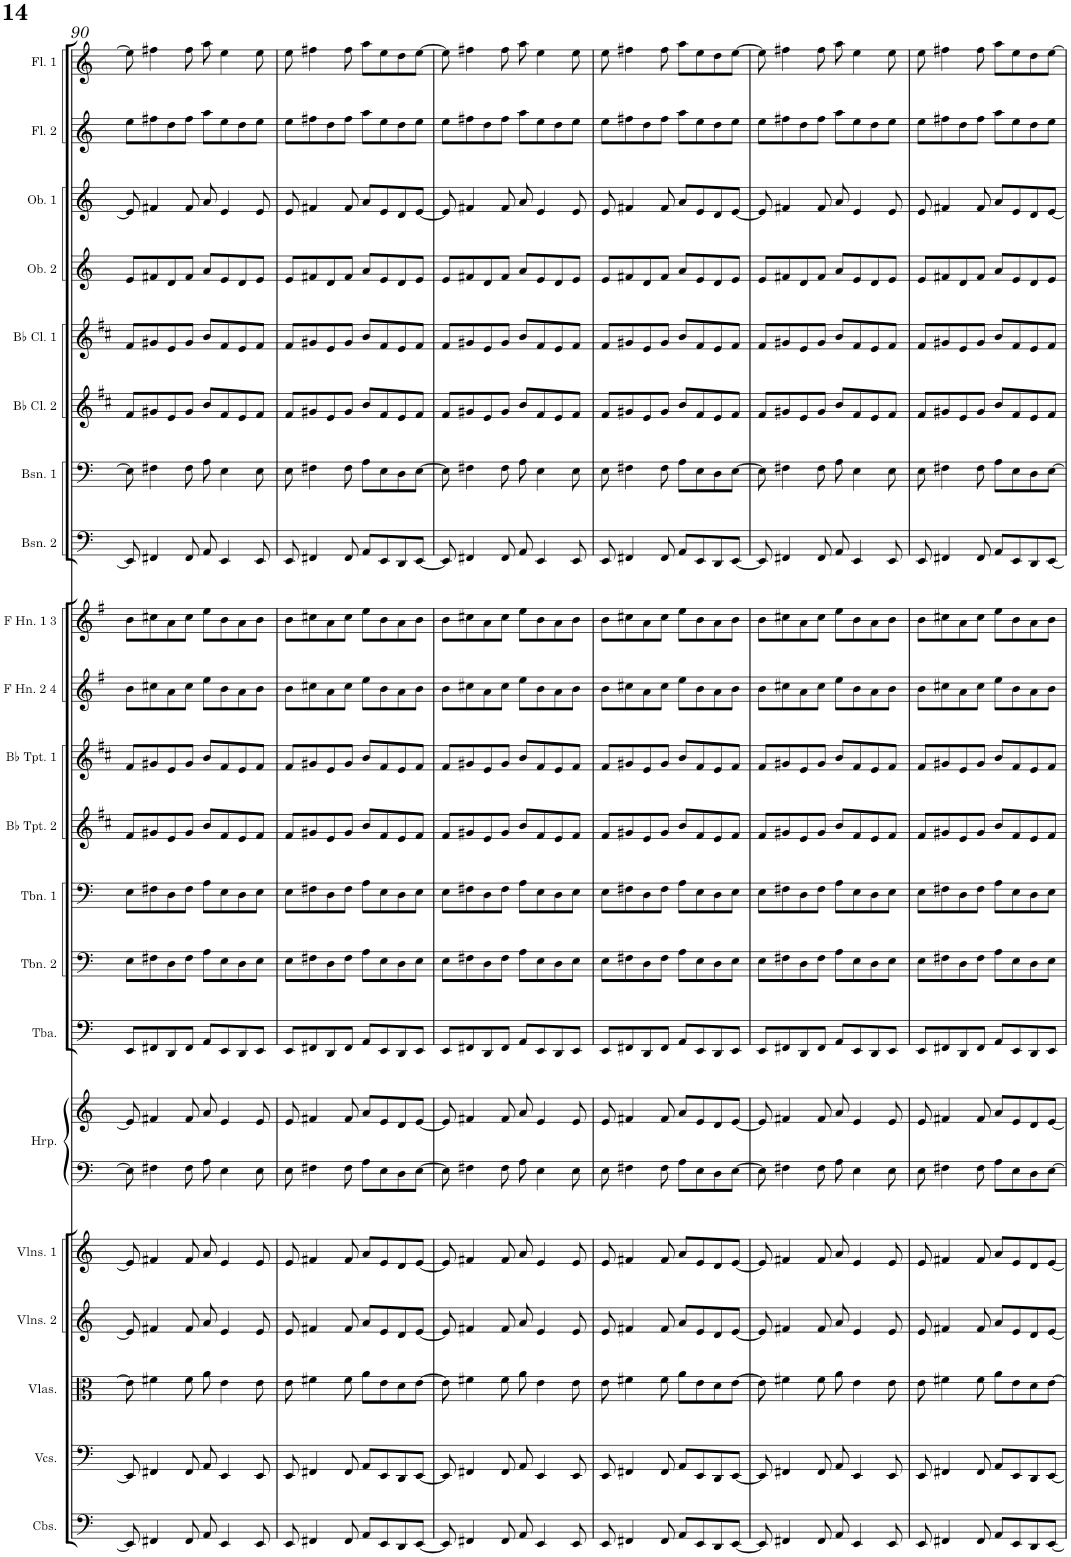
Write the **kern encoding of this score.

**kern	**kern	**kern	**kern	**kern	**kern	**kern	**kern	**kern	**kern	**kern	**kern	**kern	**kern	**kern	**kern	**kern	**kern	**kern	**kern	**kern	**kern
*part21	*part20	*part19	*part18	*part17	*part16	*part16	*part15	*part14	*part13	*part12	*part11	*part10	*part9	*part8	*part7	*part6	*part5	*part4	*part3	*part2	*part1
*staff22	*staff21	*staff20	*staff19	*staff18	*staff17	*staff16	*staff15	*staff14	*staff13	*staff12	*staff11	*staff10	*staff9	*staff8	*staff7	*staff6	*staff5	*staff4	*staff3	*staff2	*staff1
*I"Contrabasses	*I"Violoncellos	*I"Violas	*I"Violins 2	*I"Violins 1	*I"Harp	*	*I"Tuba	*I"Trombone 2	*I"Trombone 1	*I"Bb Trumpet 2	*I"Bb Trumpet 1	*I"F Horn 2 &amp; 4	*I"F Horn 1 &amp; 3	*I"Bassoon 2	*I"Bassoon 1	*I"Bb Clarinet 2	*I"Bb Clarinet 1	*I"Oboe 2	*I"Oboe 1	*I"Flute 2	*I"Flute 1
*I'Cbs.	*I'Vcs.	*I'Vlas.	*I'Vlns. 2	*I'Vlns. 1	*I'Hrp.	*	*I'Tba.	*I'Tbn. 2	*I'Tbn. 1	*I'Bb Tpt. 2	*I'Bb Tpt. 1	*I'F Hn. 2 4	*I'F Hn. 1 3	*I'Bsn. 2	*I'Bsn. 1	*I'Bb Cl. 2	*I'Bb Cl. 1	*I'Ob. 2	*I'Ob. 1	*I'Fl. 2	*I'Fl. 1
!!LO:PB:g=z
*clefF4	*clefF4	*clefC3	*clefG2	*clefG2	*clefF4	*clefG2	*clefF4	*clefF4	*clefF4	*clefG2	*clefG2	*clefG2	*clefG2	*clefF4	*clefF4	*clefG2	*clefG2	*clefG2	*clefG2	*clefG2	*clefG2
*Trd7c12	*	*	*	*	*	*	*	*	*	*Trd1c2	*Trd1c2	*Trd4c7	*Trd4c7	*	*	*Trd1c2	*Trd1c2	*	*	*	*
*k[]	*k[]	*k[]	*k[]	*k[]	*k[]	*k[]	*k[]	*k[]	*k[]	*k[f#c#]	*k[f#c#]	*k[f#]	*k[f#]	*k[]	*k[]	*k[f#c#]	*k[f#c#]	*k[]	*k[]	*k[]	*k[]
*M4/4	*M4/4	*M4/4	*M4/4	*M4/4	*M4/4	*M4/4	*M4/4	*M4/4	*M4/4	*M4/4	*M4/4	*M4/4	*M4/4	*M4/4	*M4/4	*M4/4	*M4/4	*M4/4	*M4/4	*M4/4	*M4/4
=90	=90	=90	=90	=90	=90	=90	=90	=90	=90	=90	=90	=90	=90	=90	=90	=90	=90	=90	=90	=90	=90
8EE/]	8EE/]	8e\]	8e/]	8e/]	8E\]	8e/]	8EE/L	8E\L	8E\L	8f#/L	8f#/L	8b\L	8b\L	8EE/]	8E\]	8f#/L	8f#/L	8e/L	8e/]	8ee\L	8ee\]
4FF#X/	4FF#X/	4f#X\	4f#X/	4f#X/	4F#X\	4f#X/	8FF#X/	8F#X\	8F#X\	8g#X/	8g#X/	8cc#X\	8cc#X\	4FF#X/	4F#X\	8g#X/	8g#X/	8f#X/	4f#X/	8ff#X\	4ff#X\
.	.	.	.	.	.	.	8DD/	8D\	8D\	8e/	8e/	8a\	8a\	.	.	8e/	8e/	8d/	.	8dd\	.
8FF#/	8FF#/	8f#\	8f#/	8f#/	8F#\	8f#/	8FF#/J	8F#\J	8F#\J	8g#/J	8g#/J	8cc#\J	8cc#\J	8FF#/	8F#\	8g#/J	8g#/J	8f#/J	8f#/	8ff#\J	8ff#\
8AA/	8AA/	8a\	8a/	8a/	8A\	8a/	8AA/L	8A\L	8A\L	8b/L	8b/L	8ee\L	8ee\L	8AA/	8A\	8b/L	8b/L	8a/L	8a/	8aa\L	8aa\
4EE/	4EE/	4e\	4e/	4e/	4E\	4e/	8EE/	8E\	8E\	8f#/	8f#/	8b\	8b\	4EE/	4E\	8f#/	8f#/	8e/	4e/	8ee\	4ee\
.	.	.	.	.	.	.	8DD/	8D\	8D\	8e/	8e/	8a\	8a\	.	.	8e/	8e/	8d/	.	8dd\	.
8EE/	8EE/	8e\	8e/	8e/	8E\	8e/	8EE/J	8E\J	8E\J	8f#/J	8f#/J	8b\J	8b\J	8EE/	8E\	8f#/J	8f#/J	8e/J	8e/	8ee\J	8ee\
=91	=91	=91	=91	=91	=91	=91	=91	=91	=91	=91	=91	=91	=91	=91	=91	=91	=91	=91	=91	=91	=91
8EE/	8EE/	8e\	8e/	8e/	8E\	8e/	8EE/L	8E\L	8E\L	8f#/L	8f#/L	8b\L	8b\L	8EE/	8E\	8f#/L	8f#/L	8e/L	8e/	8ee\L	8ee\
4FF#X/	4FF#X/	4f#X\	4f#X/	4f#X/	4F#X\	4f#X/	8FF#X/	8F#X\	8F#X\	8g#X/	8g#X/	8cc#X\	8cc#X\	4FF#X/	4F#X\	8g#X/	8g#X/	8f#X/	4f#X/	8ff#X\	4ff#X\
.	.	.	.	.	.	.	8DD/	8D\	8D\	8e/	8e/	8a\	8a\	.	.	8e/	8e/	8d/	.	8dd\	.
8FF#/	8FF#/	8f#\	8f#/	8f#/	8F#\	8f#/	8FF#/J	8F#\J	8F#\J	8g#/J	8g#/J	8cc#\J	8cc#\J	8FF#/	8F#\	8g#/J	8g#/J	8f#/J	8f#/	8ff#\J	8ff#\
8AA/L	8AA/L	8a\L	8a/L	8a/L	8A\L	8a/L	8AA/L	8A\L	8A\L	8b/L	8b/L	8ee\L	8ee\L	8AA/L	8A\L	8b/L	8b/L	8a/L	8a/L	8aa\L	8aa\L
8EE/	8EE/	8e\	8e/	8e/	8E\	8e/	8EE/	8E\	8E\	8f#/	8f#/	8b\	8b\	8EE/	8E\	8f#/	8f#/	8e/	8e/	8ee\	8ee\
8DD/	8DD/	8d\	8d/	8d/	8D\	8d/	8DD/	8D\	8D\	8e/	8e/	8a\	8a\	8DD/	8D\	8e/	8e/	8d/	8d/	8dd\	8dd\
[8EE/J	[8EE/J	[8e\J	[8e/J	[8e/J	[8E\J	[8e/J	8EE/J	8E\J	8E\J	8f#/J	8f#/J	8b\J	8b\J	[8EE/J	[8E\J	8f#/J	8f#/J	8e/J	[8e/J	8ee\J	[8ee\J
=92	=92	=92	=92	=92	=92	=92	=92	=92	=92	=92	=92	=92	=92	=92	=92	=92	=92	=92	=92	=92	=92
8EE/]	8EE/]	8e\]	8e/]	8e/]	8E\]	8e/]	8EE/L	8E\L	8E\L	8f#/L	8f#/L	8b\L	8b\L	8EE/]	8E\]	8f#/L	8f#/L	8e/L	8e/]	8ee\L	8ee\]
4FF#X/	4FF#X/	4f#X\	4f#X/	4f#X/	4F#X\	4f#X/	8FF#X/	8F#X\	8F#X\	8g#X/	8g#X/	8cc#X\	8cc#X\	4FF#X/	4F#X\	8g#X/	8g#X/	8f#X/	4f#X/	8ff#X\	4ff#X\
.	.	.	.	.	.	.	8DD/	8D\	8D\	8e/	8e/	8a\	8a\	.	.	8e/	8e/	8d/	.	8dd\	.
8FF#/	8FF#/	8f#\	8f#/	8f#/	8F#\	8f#/	8FF#/J	8F#\J	8F#\J	8g#/J	8g#/J	8cc#\J	8cc#\J	8FF#/	8F#\	8g#/J	8g#/J	8f#/J	8f#/	8ff#\J	8ff#\
8AA/	8AA/	8a\	8a/	8a/	8A\	8a/	8AA/L	8A\L	8A\L	8b/L	8b/L	8ee\L	8ee\L	8AA/	8A\	8b/L	8b/L	8a/L	8a/	8aa\L	8aa\
4EE/	4EE/	4e\	4e/	4e/	4E\	4e/	8EE/	8E\	8E\	8f#/	8f#/	8b\	8b\	4EE/	4E\	8f#/	8f#/	8e/	4e/	8ee\	4ee\
.	.	.	.	.	.	.	8DD/	8D\	8D\	8e/	8e/	8a\	8a\	.	.	8e/	8e/	8d/	.	8dd\	.
8EE/	8EE/	8e\	8e/	8e/	8E\	8e/	8EE/J	8E\J	8E\J	8f#/J	8f#/J	8b\J	8b\J	8EE/	8E\	8f#/J	8f#/J	8e/J	8e/	8ee\J	8ee\
=93	=93	=93	=93	=93	=93	=93	=93	=93	=93	=93	=93	=93	=93	=93	=93	=93	=93	=93	=93	=93	=93
8EE/	8EE/	8e\	8e/	8e/	8E\	8e/	8EE/L	8E\L	8E\L	8f#/L	8f#/L	8b\L	8b\L	8EE/	8E\	8f#/L	8f#/L	8e/L	8e/	8ee\L	8ee\
4FF#X/	4FF#X/	4f#X\	4f#X/	4f#X/	4F#X\	4f#X/	8FF#X/	8F#X\	8F#X\	8g#X/	8g#X/	8cc#X\	8cc#X\	4FF#X/	4F#X\	8g#X/	8g#X/	8f#X/	4f#X/	8ff#X\	4ff#X\
.	.	.	.	.	.	.	8DD/	8D\	8D\	8e/	8e/	8a\	8a\	.	.	8e/	8e/	8d/	.	8dd\	.
8FF#/	8FF#/	8f#\	8f#/	8f#/	8F#\	8f#/	8FF#/J	8F#\J	8F#\J	8g#/J	8g#/J	8cc#\J	8cc#\J	8FF#/	8F#\	8g#/J	8g#/J	8f#/J	8f#/	8ff#\J	8ff#\
8AA/L	8AA/L	8a\L	8a/L	8a/L	8A\L	8a/L	8AA/L	8A\L	8A\L	8b/L	8b/L	8ee\L	8ee\L	8AA/L	8A\L	8b/L	8b/L	8a/L	8a/L	8aa\L	8aa\L
8EE/	8EE/	8e\	8e/	8e/	8E\	8e/	8EE/	8E\	8E\	8f#/	8f#/	8b\	8b\	8EE/	8E\	8f#/	8f#/	8e/	8e/	8ee\	8ee\
8DD/	8DD/	8d\	8d/	8d/	8D\	8d/	8DD/	8D\	8D\	8e/	8e/	8a\	8a\	8DD/	8D\	8e/	8e/	8d/	8d/	8dd\	8dd\
[8EE/J	[8EE/J	[8e\J	[8e/J	[8e/J	[8E\J	[8e/J	8EE/J	8E\J	8E\J	8f#/J	8f#/J	8b\J	8b\J	[8EE/J	[8E\J	8f#/J	8f#/J	8e/J	[8e/J	8ee\J	[8ee\J
=94	=94	=94	=94	=94	=94	=94	=94	=94	=94	=94	=94	=94	=94	=94	=94	=94	=94	=94	=94	=94	=94
8EE/]	8EE/]	8e\]	8e/]	8e/]	8E\]	8e/]	8EE/L	8E\L	8E\L	8f#/L	8f#/L	8b\L	8b\L	8EE/]	8E\]	8f#/L	8f#/L	8e/L	8e/]	8ee\L	8ee\]
4FF#X/	4FF#X/	4f#X\	4f#X/	4f#X/	4F#X\	4f#X/	8FF#X/	8F#X\	8F#X\	8g#X/	8g#X/	8cc#X\	8cc#X\	4FF#X/	4F#X\	8g#X/	8g#X/	8f#X/	4f#X/	8ff#X\	4ff#X\
.	.	.	.	.	.	.	8DD/	8D\	8D\	8e/	8e/	8a\	8a\	.	.	8e/	8e/	8d/	.	8dd\	.
8FF#/	8FF#/	8f#\	8f#/	8f#/	8F#\	8f#/	8FF#/J	8F#\J	8F#\J	8g#/J	8g#/J	8cc#\J	8cc#\J	8FF#/	8F#\	8g#/J	8g#/J	8f#/J	8f#/	8ff#\J	8ff#\
8AA/	8AA/	8a\	8a/	8a/	8A\	8a/	8AA/L	8A\L	8A\L	8b/L	8b/L	8ee\L	8ee\L	8AA/	8A\	8b/L	8b/L	8a/L	8a/	8aa\L	8aa\
4EE/	4EE/	4e\	4e/	4e/	4E\	4e/	8EE/	8E\	8E\	8f#/	8f#/	8b\	8b\	4EE/	4E\	8f#/	8f#/	8e/	4e/	8ee\	4ee\
.	.	.	.	.	.	.	8DD/	8D\	8D\	8e/	8e/	8a\	8a\	.	.	8e/	8e/	8d/	.	8dd\	.
8EE/	8EE/	8e\	8e/	8e/	8E\	8e/	8EE/J	8E\J	8E\J	8f#/J	8f#/J	8b\J	8b\J	8EE/	8E\	8f#/J	8f#/J	8e/J	8e/	8ee\J	8ee\
=95	=95	=95	=95	=95	=95	=95	=95	=95	=95	=95	=95	=95	=95	=95	=95	=95	=95	=95	=95	=95	=95
8EE/	8EE/	8e\	8e/	8e/	8E\	8e/	8EE/L	8E\L	8E\L	8f#/L	8f#/L	8b\L	8b\L	8EE/	8E\	8f#/L	8f#/L	8e/L	8e/	8ee\L	8ee\
4FF#X/	4FF#X/	4f#X\	4f#X/	4f#X/	4F#X\	4f#X/	8FF#X/	8F#X\	8F#X\	8g#X/	8g#X/	8cc#X\	8cc#X\	4FF#X/	4F#X\	8g#X/	8g#X/	8f#X/	4f#X/	8ff#X\	4ff#X\
.	.	.	.	.	.	.	8DD/	8D\	8D\	8e/	8e/	8a\	8a\	.	.	8e/	8e/	8d/	.	8dd\	.
8FF#/	8FF#/	8f#\	8f#/	8f#/	8F#\	8f#/	8FF#/J	8F#\J	8F#\J	8g#/J	8g#/J	8cc#\J	8cc#\J	8FF#/	8F#\	8g#/J	8g#/J	8f#/J	8f#/	8ff#\J	8ff#\
8AA/L	8AA/L	8a\L	8a/L	8a/L	8A\L	8a/L	8AA/L	8A\L	8A\L	8b/L	8b/L	8ee\L	8ee\L	8AA/L	8A\L	8b/L	8b/L	8a/L	8a/L	8aa\L	8aa\L
8EE/	8EE/	8e\	8e/	8e/	8E\	8e/	8EE/	8E\	8E\	8f#/	8f#/	8b\	8b\	8EE/	8E\	8f#/	8f#/	8e/	8e/	8ee\	8ee\
8DD/	8DD/	8d\	8d/	8d/	8D\	8d/	8DD/	8D\	8D\	8e/	8e/	8a\	8a\	8DD/	8D\	8e/	8e/	8d/	8d/	8dd\	8dd\
[8EE/J	[8EE/J	[8e\J	[8e/J	[8e/J	[8E\J	[8e/J	8EE/J	8E\J	8E\J	8f#/J	8f#/J	8b\J	8b\J	[8EE/J	[8E\J	8f#/J	8f#/J	8e/J	[8e/J	8ee\J	[8ee\J
=	=	=	=	=	=	=	=	=	=	=	=	=	=	=	=	=	=	=	=	=	=
*-	*-	*-	*-	*-	*-	*-	*-	*-	*-	*-	*-	*-	*-	*-	*-	*-	*-	*-	*-	*-	*-
